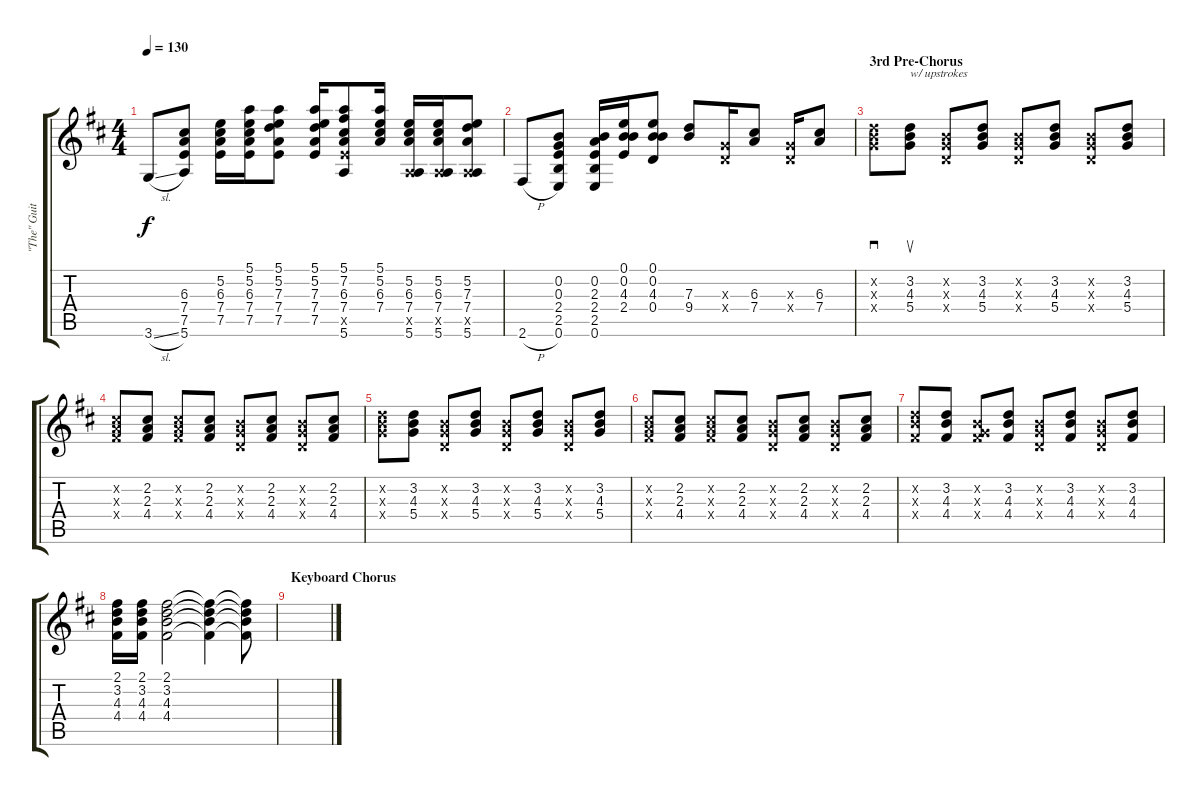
\track ("\"The\" Guitar" "\"The\" Guit") {instrument overdrivenguitar}
\staff {score tabs}
\tuning (E4 B3 G3 D3 A2 E2) {hide}
\ts (4 4)
\tempo 130
\clef g2
\ks d
3.6{sl}.8{dy f} (6.3 7.4 7.5 5.6).8 (5.2 6.3 7.4 7.5).16 (5.1 5.2 6.3 7.4 7.5).16 (5.1 5.2 7.3 7.4 7.5).8 (5.1 5.2 7.3 7.4 7.5).16 (5.1 7.2 6.3 7.4 7.5{x} 5.6).8 (5.1 5.2 6.3 7.4).16 (5.2 6.3 7.4 0.5{x} 5.6).16 (5.2 6.3 7.4 0.5{x} 5.6).16 (5.2 7.3 7.4 0.5{x} 5.6).8 |
2.6{h}.8 (0.2 0.3 2.4 2.5 0.6).8 (0.2 2.3 2.4 2.5 0.6).16 (0.1 0.2 4.3 2.4).16 (0.1 0.2 4.3 0.4).8 (7.3 9.4).8 (0.3{x} 0.4{x}).16 (6.3 7.4).8 (0.3{x} 0.4{x}).16 (6.3 7.4).8 |
\section ("" "3rd Pre-Chorus")
(3.2{x} 4.3{x} 5.4{x}).8{sd} (3.2 4.3 5.4).8{su txt "w/ upstrokes"} (0.2{x} 0.3{x} 0.4{x}).8 (3.2 4.3 5.4).8 (0.2{x} 0.3{x} 0.4{x}).8 (3.2 4.3 5.4).8 (0.2{x} 0.3{x} 0.4{x}).8 (3.2 4.3 5.4).8 |
(2.2{x} 2.3{x} 4.4{x}).8 (2.2 2.3 4.4).8 (2.2{x} 2.3{x} 4.4{x}).8 (2.2 2.3 4.4).8 (0.2{x} 0.3{x} 0.4{x}).8 (2.2 2.3 4.4).8 (0.2{x} 0.3{x} 0.4{x}).8 (2.2 2.3 4.4).8 |
(3.2{x} 4.3{x} 5.4{x}).8 (3.2 4.3 5.4).8 (0.2{x} 0.3{x} 0.4{x}).8 (3.2 4.3 5.4).8 (0.2{x} 0.3{x} 0.4{x}).8 (3.2 4.3 5.4).8 (0.2{x} 0.3{x} 0.4{x}).8 (3.2 4.3 5.4).8 |
(2.2{x} 2.3{x} 4.4{x}).8 (2.2 2.3 4.4).8 (2.2{x} 2.3{x} 4.4{x}).8 (2.2 2.3 4.4).8 (0.2{x} 0.3{x} 0.4{x}).8 (2.2 2.3 4.4).8 (0.2{x} 0.3{x} 0.4{x}).8 (2.2 2.3 4.4).8 |
(3.2{x} 4.3{x} 4.4{x}).8 (3.2 4.3 4.4).8 (0.2{x} 0.3{x} 4.4{x}).8 (3.2 4.3 4.4).8 (0.2{x} 0.3{x} 0.4{x}).8 (3.2 4.3 4.4).8 (0.2{x} 0.3{x} 0.4{x}).8 (3.2 4.3 4.4).8 |
(2.1 3.2 4.3 4.4).16 (2.1 3.2 4.3 4.4).16 (2.1 3.2 4.3 4.4).2 (2.1{t} 3.2{t} 4.3{t} 4.4{t}).4 (2.1{t} 3.2{t} 4.3{t} 4.4{t}).8 |
\section ("" "Keyboard Chorus")
